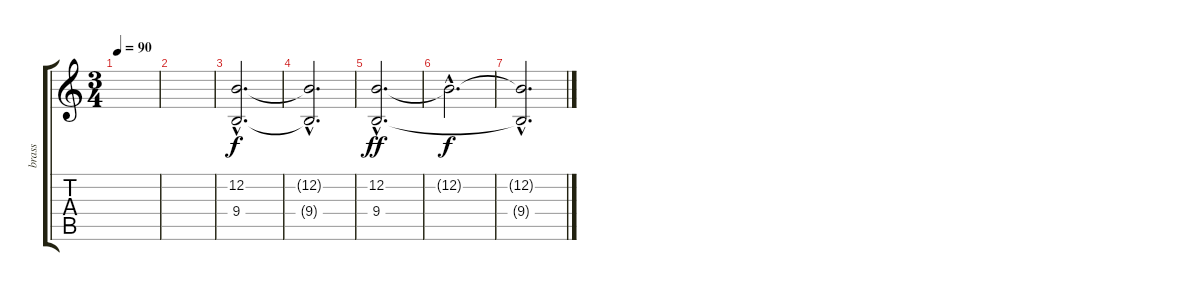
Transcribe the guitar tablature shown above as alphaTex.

\track ("brass" "brass") {instrument brasssection}
\staff {score tabs}
\tuning (E4 B3 G3 D3 A2 E2) {hide}
\ts (3 4)
\tempo 90
\clef g2
\ks c
|
|
(12.2{hac} 9.4{hac}).2{d} |
(12.2{hac t} 9.4{hac t}).2{d} |
(12.2{hac} 9.4{hac}).2{d dy ff} |
12.2{hac t}.2{d dy f} |
(12.2{hac t} 9.4{hac t}).2{d}
